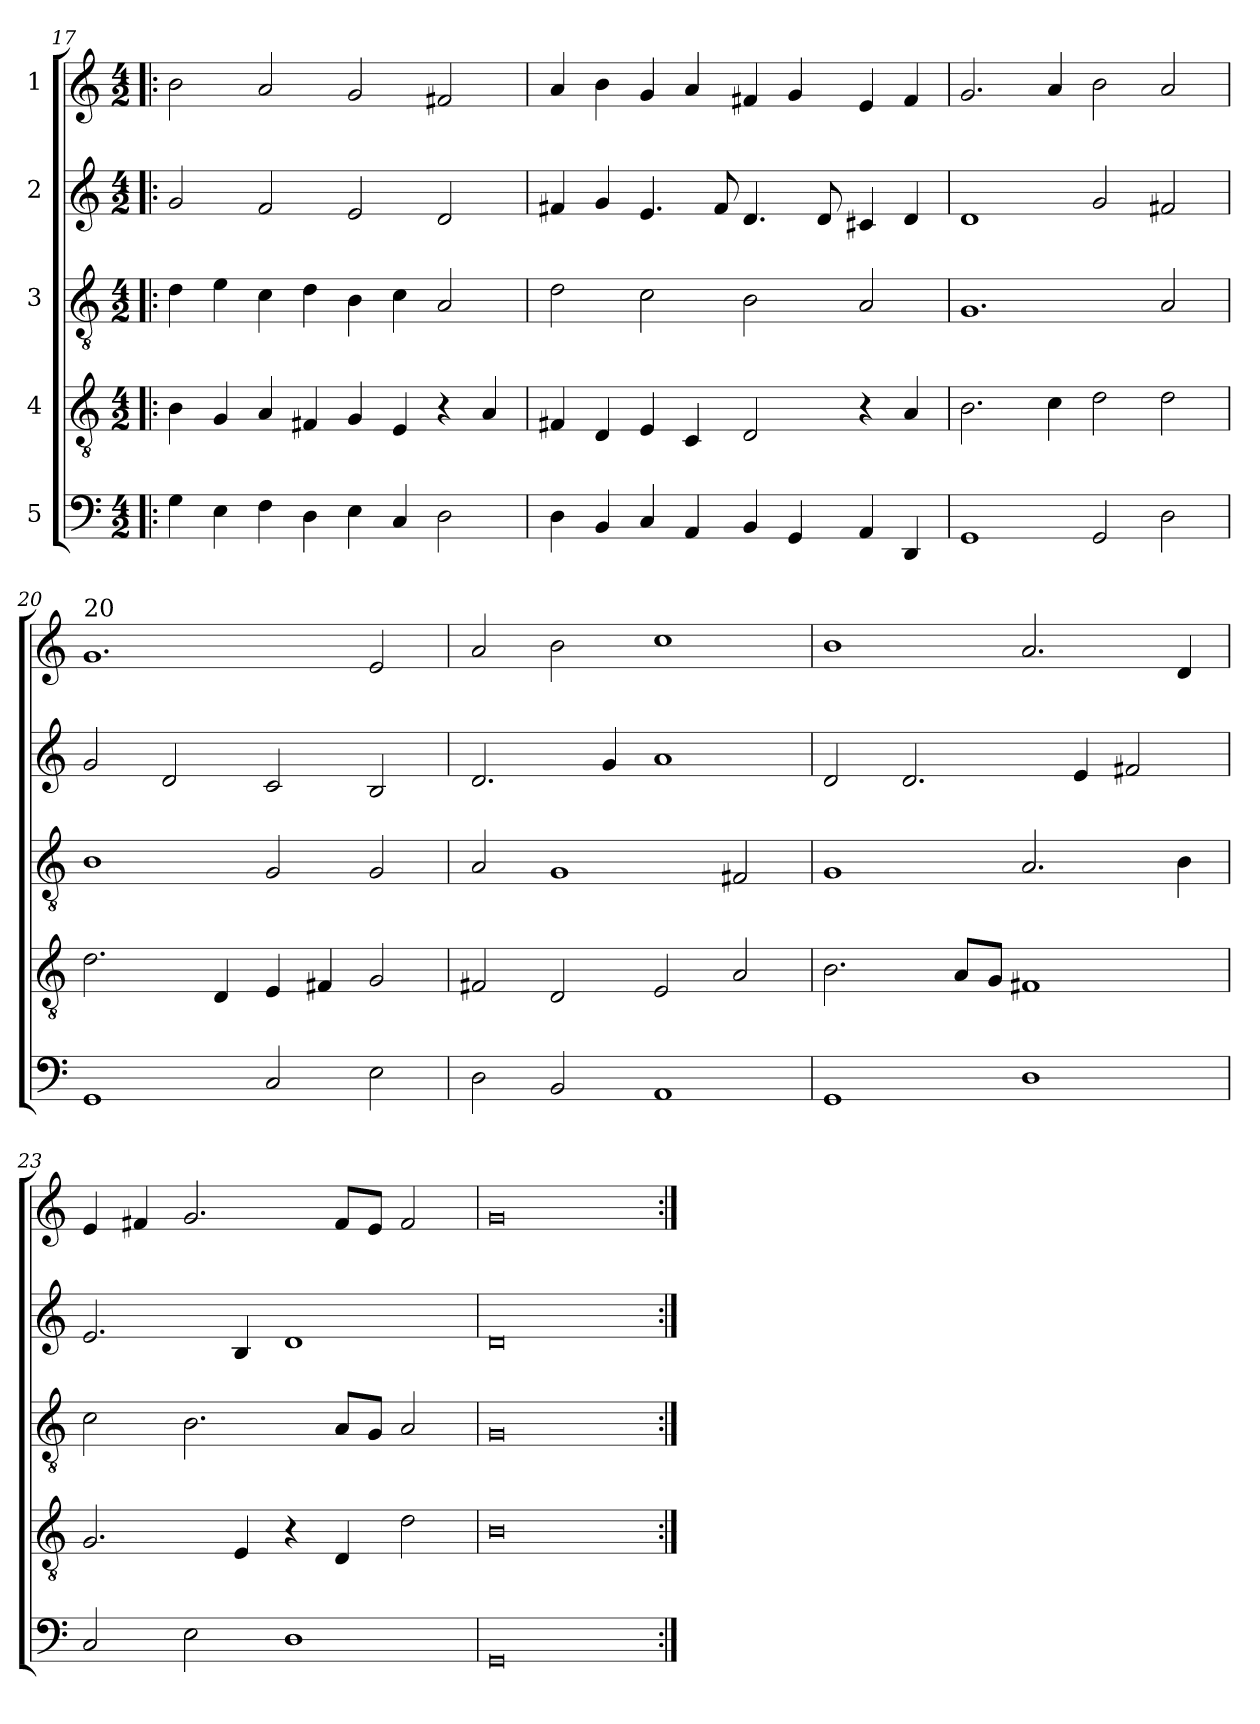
**kern	**kern	**kern	**kern	**kern
*part5	*part4	*part3	*part2	*part1
*staff5	*staff4	*staff3	*staff2	*staff1
*I"5	*I"4	*I"3	*I"2	*I"1
!!LO:LB:g=z
*clefF4	*clefGv2	*clefGv2	*clefG2	*clefG2
*k[]	*k[]	*k[]	*k[]	*k[]
*M4/2	*M4/2	*M4/2	*M4/2	*M4/2
=17!|:	=17!|:	=17!|:	=17!|:	=17!|:
4G\	4B\	4d\	2g/	2b\
4E\	4G/	4e\	.	.
4F\	4A/	4c\	2f/	2a/
4D\	4F#X/	4d\	.	.
4E\	4G/	4B\	2e/	2g/
4C/	4E/	4c\	.	.
2D\	4r	2A/	2d/	2f#X/
.	4A/	.	.	.
=18	=18	=18	=18	=18
4D\	4F#X/	2d\	4f#X/	4a/
4BB/	4D/	.	4g/	4b\
4C/	4E/	2c\	4.e/	4g/
4AA/	4C/	.	.	4a/
.	.	.	8f#/	.
4BB/	2D/	2B\	4.d/	4f#X/
4GG/	.	.	.	4g/
.	.	.	8d/	.
4AA/	4r	2A/	4c#X/	4e/
4DD/	4A/	.	4d/	4f#/
=19	=19	=19	=19	=19
1GG	2.B\	1.G	1d	2.g/
.	4c\	.	.	4a/
2GG/	2d\	.	2g/	2b\
2D\	2d\	2A/	2f#X/	2a/
=20	=20	=20	=20	=20
!	!	!	!	!LO:TX:a:t=20
1GG	2.d\	1B	2g/	1.g
.	.	.	2d/	.
.	4D/	.	.	.
2C/	4E/	2G/	2c/	.
.	4F#X/	.	.	.
2E\	2G/	2G/	2B/	2e/
!!LO:LB:g=z
=21	=21	=21	=21	=21
2D\	2F#X/	2A/	2.d/	2a/
2BB/	2D/	1G	.	2b\
.	.	.	4g/	.
1AA	2E/	.	1a	1cc
.	2A/	2F#X/	.	.
=22	=22	=22	=22	=22
1GG	2.B\	1G	2d/	1b
.	.	.	2.d/	.
.	8A/L	.	.	.
.	8G/J	.	.	.
1D	1F#X	2.A/	.	2.a/
.	.	.	4e/	.
.	.	.	2f#X/	.
.	.	4B\	.	4d/
=23	=23	=23	=23	=23
2C/	2.G/	2c\	2.e/	4e/
.	.	.	.	4f#X/
2E\	.	2.B\	.	2.g/
.	4E/	.	4B/	.
1D	4r	.	1d	.
.	4D/	8A/L	.	8f#/L
.	.	8G/J	.	8e/J
.	2d\	2A/	.	2f#/
=24	=24	=24	=24	=24
0GG	0B	0G	0d	0g
=:|!	=:|!	=:|!	=:|!	=:|!
*-	*-	*-	*-	*-
